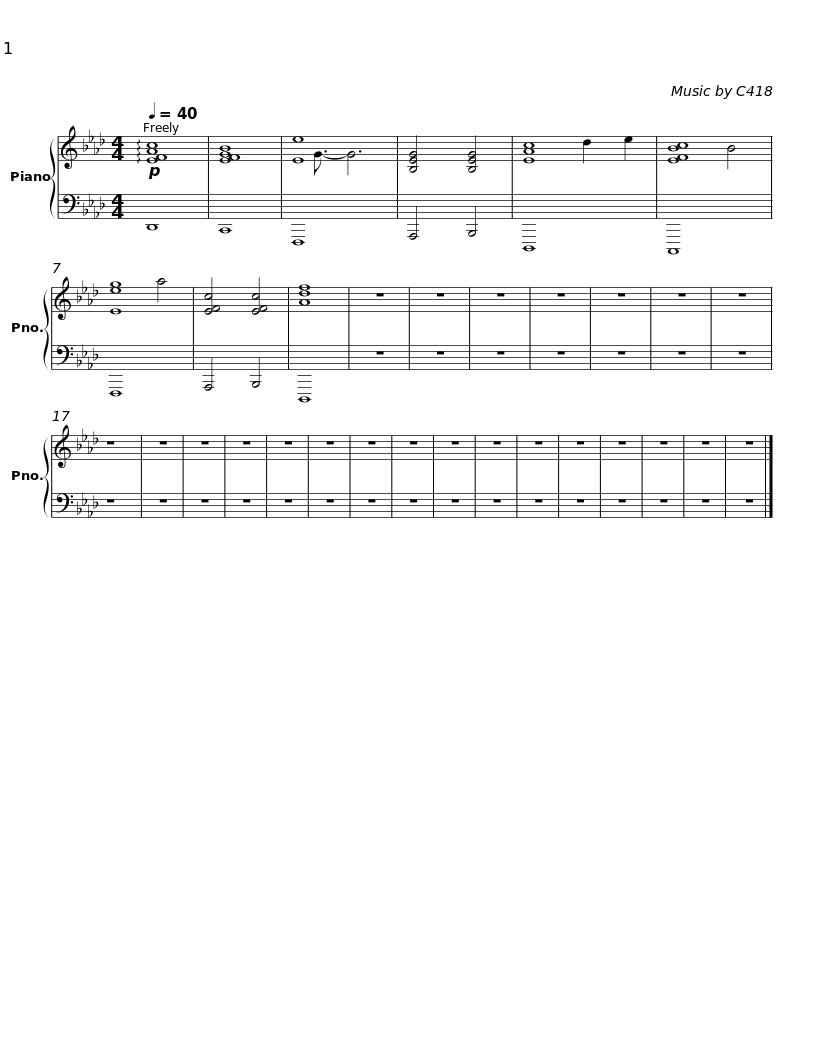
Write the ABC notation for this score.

X:1
%%score { ( 1 3 ) | 2 }
L:1/8
Q:1/4=40
M:4/4
I:linebreak $
K:Ab
V:1 treble
V:3 treble
V:2 bass
V:1
!p! !arpeggio![EFAc]8 | [EFGB]8 | [Ee]8 | [B,EG]4 [B,EG]4 | [EAc]8 | %5
 [EFBc]8 | [Eeg]8 | [EFc]4 [EFc]4 | [Adf]8 | z8 | %10
 z8 | z8 |$ z8 | z8 | z8 | %15
 z8 | z8 | z8 | z8 | z8 | %20
 z8 | z8 | z8 | z8 | z8 | %25
 z8 | z8 | z8 | z8 | z8 |$ %30
 z8 | z8 |] %32
V:2
 D,,8 | C,,8 | F,,,8 | A,,,4 B,,,4 | D,,,8 | %5
 C,,,8 | F,,,8 | A,,,4 B,,,4 | D,,,8 | z8 | %10
 z8 | z8 |$ z8 | z8 | z8 | %15
 z8 | z8 | z8 | z8 | z8 | %20
 z8 | z8 | z8 | z8 | z8 | %25
 z8 | z8 | z8 | z8 | z8 |$ %30
 z8 | z8 |] %32
V:3
 x8 | x8 | x/ G3/2- G6 | x8 | x4 d2 e2 | %5
 x4 B4 | x4 a4 | x8 | x8 | x8 | %10
 x8 | x8 |$ x8 | x8 | x8 | %15
 x8 | x8 | x8 | x8 | x8 | %20
 x8 | x8 | x8 | x8 | x8 | %25
 x8 | x8 | x8 | x8 | x8 |$ %30
 x8 | x8 |] %32
